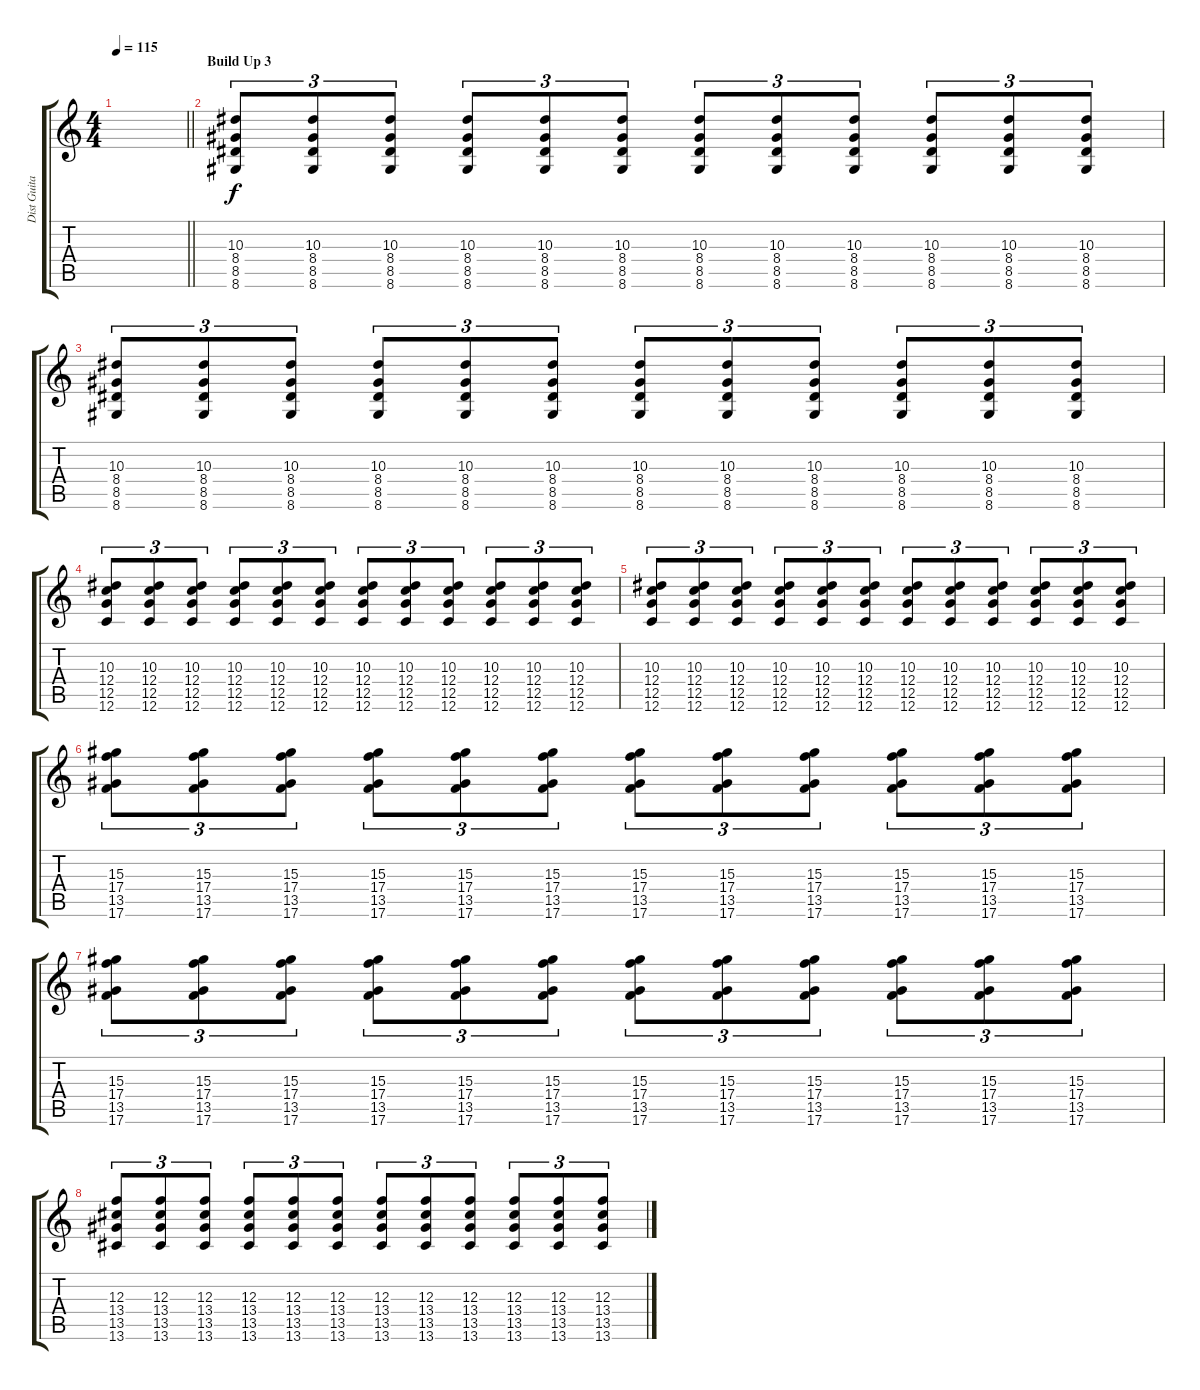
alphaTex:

\track ("Dist Guitar 2" "Dist Guita") {instrument distortionguitar}
\staff {score tabs}
\tuning (D4 A3 F3 C3 G2 C2) {hide}
\ts (4 4)
\tempo 115
\clef g2
\barLineRight lightlight
\ks c
|
\section ("" "Build Up 3")
(10.3 8.4 8.5 8.6).8{tu (3 2)} (10.3 8.4 8.5 8.6).8{tu (3 2)} (10.3 8.4 8.5 8.6).8{tu (3 2)} (10.3 8.4 8.5 8.6).8{tu (3 2)} (10.3 8.4 8.5 8.6).8{tu (3 2)} (10.3 8.4 8.5 8.6).8{tu (3 2)} (10.3 8.4 8.5 8.6).8{tu (3 2)} (10.3 8.4 8.5 8.6).8{tu (3 2)} (10.3 8.4 8.5 8.6).8{tu (3 2)} (10.3 8.4 8.5 8.6).8{tu (3 2)} (10.3 8.4 8.5 8.6).8{tu (3 2)} (10.3 8.4 8.5 8.6).8{tu (3 2)} |
(10.3 8.4 8.5 8.6).8{tu (3 2)} (10.3 8.4 8.5 8.6).8{tu (3 2)} (10.3 8.4 8.5 8.6).8{tu (3 2)} (10.3 8.4 8.5 8.6).8{tu (3 2)} (10.3 8.4 8.5 8.6).8{tu (3 2)} (10.3 8.4 8.5 8.6).8{tu (3 2)} (10.3 8.4 8.5 8.6).8{tu (3 2)} (10.3 8.4 8.5 8.6).8{tu (3 2)} (10.3 8.4 8.5 8.6).8{tu (3 2)} (10.3 8.4 8.5 8.6).8{tu (3 2)} (10.3 8.4 8.5 8.6).8{tu (3 2)} (10.3 8.4 8.5 8.6).8{tu (3 2)} |
(10.3 12.4 12.5 12.6).8{tu (3 2)} (10.3 12.4 12.5 12.6).8{tu (3 2)} (10.3 12.4 12.5 12.6).8{tu (3 2)} (10.3 12.4 12.5 12.6).8{tu (3 2)} (10.3 12.4 12.5 12.6).8{tu (3 2)} (10.3 12.4 12.5 12.6).8{tu (3 2)} (10.3 12.4 12.5 12.6).8{tu (3 2)} (10.3 12.4 12.5 12.6).8{tu (3 2)} (10.3 12.4 12.5 12.6).8{tu (3 2)} (10.3 12.4 12.5 12.6).8{tu (3 2)} (10.3 12.4 12.5 12.6).8{tu (3 2)} (10.3 12.4 12.5 12.6).8{tu (3 2)} |
(10.3 12.4 12.5 12.6).8{tu (3 2)} (10.3 12.4 12.5 12.6).8{tu (3 2)} (10.3 12.4 12.5 12.6).8{tu (3 2)} (10.3 12.4 12.5 12.6).8{tu (3 2)} (10.3 12.4 12.5 12.6).8{tu (3 2)} (10.3 12.4 12.5 12.6).8{tu (3 2)} (10.3 12.4 12.5 12.6).8{tu (3 2)} (10.3 12.4 12.5 12.6).8{tu (3 2)} (10.3 12.4 12.5 12.6).8{tu (3 2)} (10.3 12.4 12.5 12.6).8{tu (3 2)} (10.3 12.4 12.5 12.6).8{tu (3 2)} (10.3 12.4 12.5 12.6).8{tu (3 2)} |
(15.3 17.4 13.5 17.6).8{tu (3 2)} (15.3 17.4 13.5 17.6).8{tu (3 2)} (15.3 17.4 13.5 17.6).8{tu (3 2)} (15.3 17.4 13.5 17.6).8{tu (3 2)} (15.3 17.4 13.5 17.6).8{tu (3 2)} (15.3 17.4 13.5 17.6).8{tu (3 2)} (15.3 17.4 13.5 17.6).8{tu (3 2)} (15.3 17.4 13.5 17.6).8{tu (3 2)} (15.3 17.4 13.5 17.6).8{tu (3 2)} (15.3 17.4 13.5 17.6).8{tu (3 2)} (15.3 17.4 13.5 17.6).8{tu (3 2)} (15.3 17.4 13.5 17.6).8{tu (3 2)} |
(15.3 17.4 13.5 17.6).8{tu (3 2)} (15.3 17.4 13.5 17.6).8{tu (3 2)} (15.3 17.4 13.5 17.6).8{tu (3 2)} (15.3 17.4 13.5 17.6).8{tu (3 2)} (15.3 17.4 13.5 17.6).8{tu (3 2)} (15.3 17.4 13.5 17.6).8{tu (3 2)} (15.3 17.4 13.5 17.6).8{tu (3 2)} (15.3 17.4 13.5 17.6).8{tu (3 2)} (15.3 17.4 13.5 17.6).8{tu (3 2)} (15.3 17.4 13.5 17.6).8{tu (3 2)} (15.3 17.4 13.5 17.6).8{tu (3 2)} (15.3 17.4 13.5 17.6).8{tu (3 2)} |
(12.3 13.4 13.5 13.6).8{tu (3 2)} (12.3 13.4 13.5 13.6).8{tu (3 2)} (12.3 13.4 13.5 13.6).8{tu (3 2)} (12.3 13.4 13.5 13.6).8{tu (3 2)} (12.3 13.4 13.5 13.6).8{tu (3 2)} (12.3 13.4 13.5 13.6).8{tu (3 2)} (12.3 13.4 13.5 13.6).8{tu (3 2)} (12.3 13.4 13.5 13.6).8{tu (3 2)} (12.3 13.4 13.5 13.6).8{tu (3 2)} (12.3 13.4 13.5 13.6).8{tu (3 2)} (12.3 13.4 13.5 13.6).8{tu (3 2)} (12.3 13.4 13.5 13.6).8{tu (3 2)}
